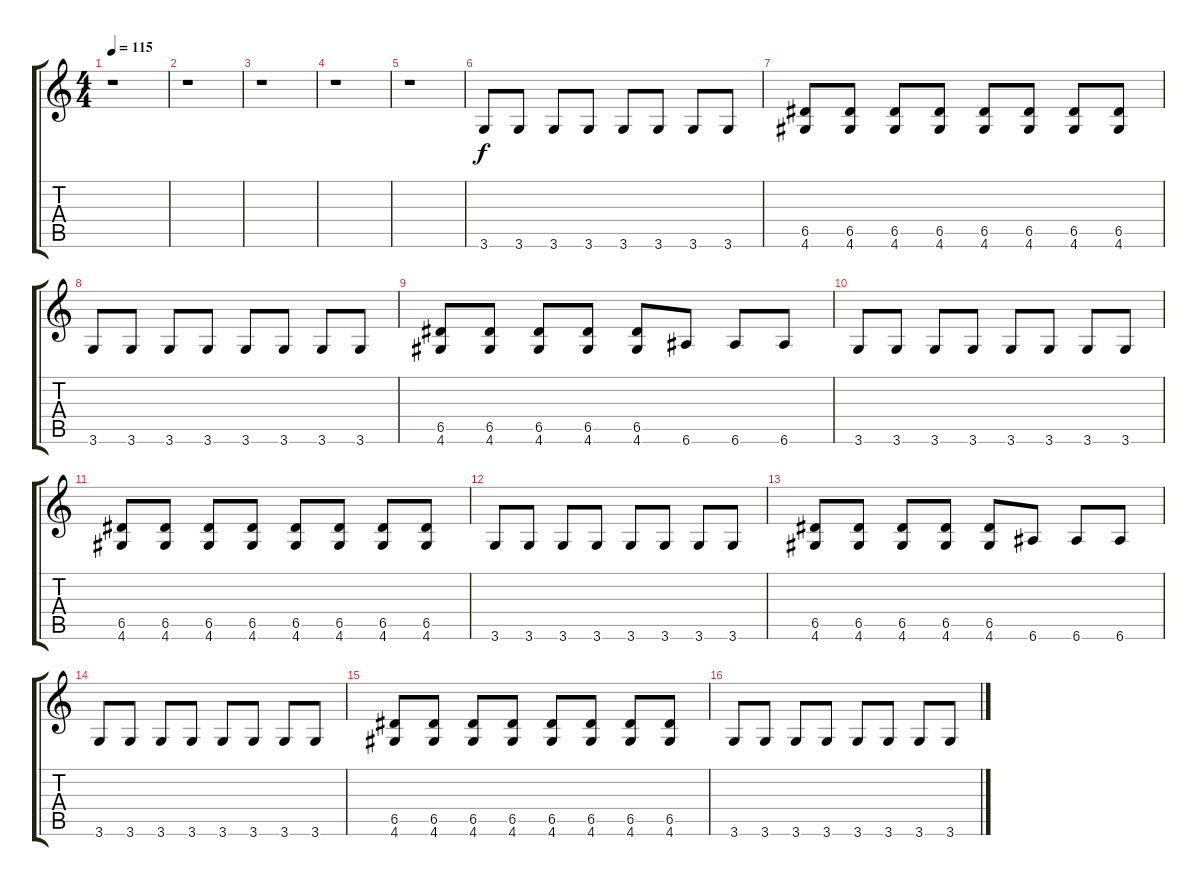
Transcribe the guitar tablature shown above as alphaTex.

\track "" {instrument distortionguitar}
\staff {score tabs}
\tuning (E4 B3 G3 D3 A2 E2) {hide}
\ts (4 4)
\tempo 115
\clef g2
\ks c
r.1{dy f} |
r.1 |
r.1 |
r.1 |
r.1 |
3.6.8 3.6.8 3.6.8 3.6.8 3.6.8 3.6.8 3.6.8 3.6.8 |
(6.5 4.6).8 (6.5 4.6).8 (6.5 4.6).8 (6.5 4.6).8 (6.5 4.6).8 (6.5 4.6).8 (6.5 4.6).8 (6.5 4.6).8 |
3.6.8 3.6.8 3.6.8 3.6.8 3.6.8 3.6.8 3.6.8 3.6.8 |
(6.5 4.6).8 (6.5 4.6).8 (6.5 4.6).8 (6.5 4.6).8 (6.5 4.6).8 6.6.8 6.6.8 6.6.8 |
3.6.8 3.6.8 3.6.8 3.6.8 3.6.8 3.6.8 3.6.8 3.6.8 |
(6.5 4.6).8 (6.5 4.6).8 (6.5 4.6).8 (6.5 4.6).8 (6.5 4.6).8 (6.5 4.6).8 (6.5 4.6).8 (6.5 4.6).8 |
3.6.8 3.6.8 3.6.8 3.6.8 3.6.8 3.6.8 3.6.8 3.6.8 |
(6.5 4.6).8 (6.5 4.6).8 (6.5 4.6).8 (6.5 4.6).8 (6.5 4.6).8 6.6.8 6.6.8 6.6.8 |
3.6.8 3.6.8 3.6.8 3.6.8 3.6.8 3.6.8 3.6.8 3.6.8 |
(6.5 4.6).8 (6.5 4.6).8 (6.5 4.6).8 (6.5 4.6).8 (6.5 4.6).8 (6.5 4.6).8 (6.5 4.6).8 (6.5 4.6).8 |
3.6.8 3.6.8 3.6.8 3.6.8 3.6.8 3.6.8 3.6.8 3.6.8
